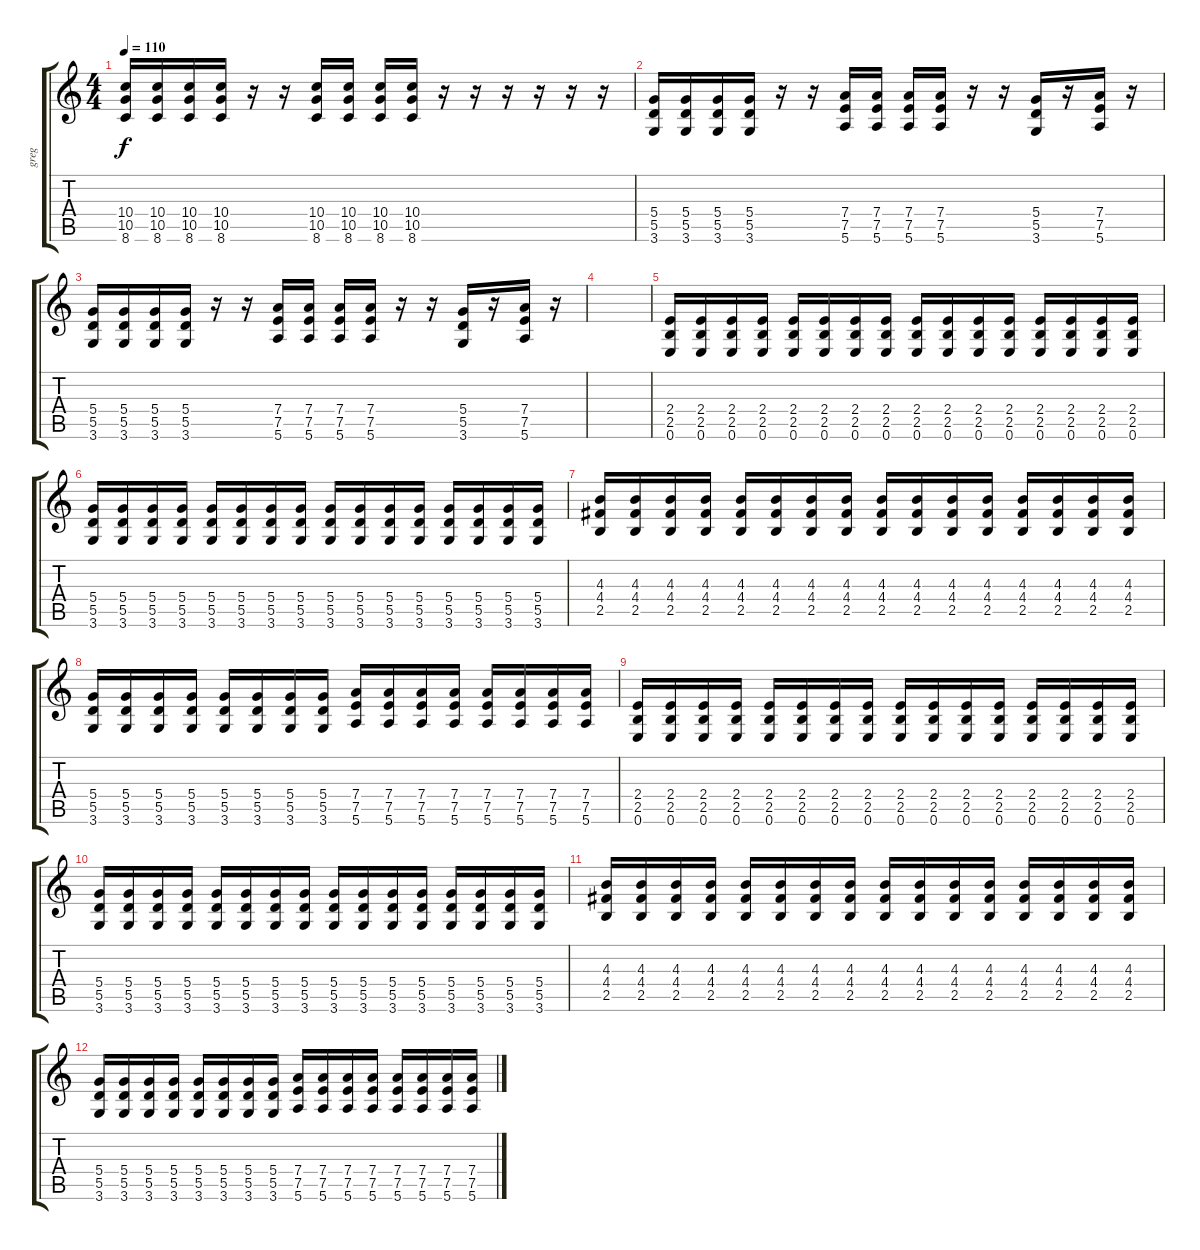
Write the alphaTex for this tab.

\track ("greg" "greg") {instrument overdrivenguitar}
\staff {score tabs}
\tuning (E4 B3 G3 D3 A2 E2) {hide}
\ts (4 4)
\tempo 110
\clef g2
\ks c
(10.4 10.5 8.6).16{dy f} (10.4 10.5 8.6).16 (10.4 10.5 8.6).16 (10.4 10.5 8.6).16 r.16 r.16 (10.4 10.5 8.6).16 (10.4 10.5 8.6).16 (10.4 10.5 8.6).16 (10.4 10.5 8.6).16 r.16 r.16 r.16 r.16 r.16 r.16 |
(5.4 5.5 3.6).16 (5.4 5.5 3.6).16 (5.4 5.5 3.6).16 (5.4 5.5 3.6).16 r.16 r.16 (7.4 7.5 5.6).16 (7.4 7.5 5.6).16 (7.4 7.5 5.6).16 (7.4 7.5 5.6).16 r.16 r.16 (5.4 5.5 3.6).16 r.16 (7.4 7.5 5.6).16 r.16 |
(5.4 5.5 3.6).16 (5.4 5.5 3.6).16 (5.4 5.5 3.6).16 (5.4 5.5 3.6).16 r.16 r.16 (7.4 7.5 5.6).16 (7.4 7.5 5.6).16 (7.4 7.5 5.6).16 (7.4 7.5 5.6).16 r.16 r.16 (5.4 5.5 3.6).16 r.16 (7.4 7.5 5.6).16 r.16 |
|
(2.4 2.5 0.6).16 (2.4 2.5 0.6).16 (2.4 2.5 0.6).16 (2.4 2.5 0.6).16 (2.4 2.5 0.6).16 (2.4 2.5 0.6).16 (2.4 2.5 0.6).16 (2.4 2.5 0.6).16 (2.4 2.5 0.6).16 (2.4 2.5 0.6).16 (2.4 2.5 0.6).16 (2.4 2.5 0.6).16 (2.4 2.5 0.6).16 (2.4 2.5 0.6).16 (2.4 2.5 0.6).16 (2.4 2.5 0.6).16 |
(5.4 5.5 3.6).16 (5.4 5.5 3.6).16 (5.4 5.5 3.6).16 (5.4 5.5 3.6).16 (5.4 5.5 3.6).16 (5.4 5.5 3.6).16 (5.4 5.5 3.6).16 (5.4 5.5 3.6).16 (5.4 5.5 3.6).16 (5.4 5.5 3.6).16 (5.4 5.5 3.6).16 (5.4 5.5 3.6).16 (5.4 5.5 3.6).16 (5.4 5.5 3.6).16 (5.4 5.5 3.6).16 (5.4 5.5 3.6).16 |
(4.3 4.4 2.5).16 (4.3 4.4 2.5).16 (4.3 4.4 2.5).16 (4.3 4.4 2.5).16 (4.3 4.4 2.5).16 (4.3 4.4 2.5).16 (4.3 4.4 2.5).16 (4.3 4.4 2.5).16 (4.3 4.4 2.5).16 (4.3 4.4 2.5).16 (4.3 4.4 2.5).16 (4.3 4.4 2.5).16 (4.3 4.4 2.5).16 (4.3 4.4 2.5).16 (4.3 4.4 2.5).16 (4.3 4.4 2.5).16 |
(5.4 5.5 3.6).16 (5.4 5.5 3.6).16 (5.4 5.5 3.6).16 (5.4 5.5 3.6).16 (5.4 5.5 3.6).16 (5.4 5.5 3.6).16 (5.4 5.5 3.6).16 (5.4 5.5 3.6).16 (7.4 7.5 5.6).16 (7.4 7.5 5.6).16 (7.4 7.5 5.6).16 (7.4 7.5 5.6).16 (7.4 7.5 5.6).16 (7.4 7.5 5.6).16 (7.4 7.5 5.6).16 (7.4 7.5 5.6).16 |
(2.4 2.5 0.6).16 (2.4 2.5 0.6).16 (2.4 2.5 0.6).16 (2.4 2.5 0.6).16 (2.4 2.5 0.6).16 (2.4 2.5 0.6).16 (2.4 2.5 0.6).16 (2.4 2.5 0.6).16 (2.4 2.5 0.6).16 (2.4 2.5 0.6).16 (2.4 2.5 0.6).16 (2.4 2.5 0.6).16 (2.4 2.5 0.6).16 (2.4 2.5 0.6).16 (2.4 2.5 0.6).16 (2.4 2.5 0.6).16 |
(5.4 5.5 3.6).16 (5.4 5.5 3.6).16 (5.4 5.5 3.6).16 (5.4 5.5 3.6).16 (5.4 5.5 3.6).16 (5.4 5.5 3.6).16 (5.4 5.5 3.6).16 (5.4 5.5 3.6).16 (5.4 5.5 3.6).16 (5.4 5.5 3.6).16 (5.4 5.5 3.6).16 (5.4 5.5 3.6).16 (5.4 5.5 3.6).16 (5.4 5.5 3.6).16 (5.4 5.5 3.6).16 (5.4 5.5 3.6).16 |
(4.3 4.4 2.5).16 (4.3 4.4 2.5).16 (4.3 4.4 2.5).16 (4.3 4.4 2.5).16 (4.3 4.4 2.5).16 (4.3 4.4 2.5).16 (4.3 4.4 2.5).16 (4.3 4.4 2.5).16 (4.3 4.4 2.5).16 (4.3 4.4 2.5).16 (4.3 4.4 2.5).16 (4.3 4.4 2.5).16 (4.3 4.4 2.5).16 (4.3 4.4 2.5).16 (4.3 4.4 2.5).16 (4.3 4.4 2.5).16 |
(5.4 5.5 3.6).16 (5.4 5.5 3.6).16 (5.4 5.5 3.6).16 (5.4 5.5 3.6).16 (5.4 5.5 3.6).16 (5.4 5.5 3.6).16 (5.4 5.5 3.6).16 (5.4 5.5 3.6).16 (7.4 7.5 5.6).16 (7.4 7.5 5.6).16 (7.4 7.5 5.6).16 (7.4 7.5 5.6).16 (7.4 7.5 5.6).16 (7.4 7.5 5.6).16 (7.4 7.5 5.6).16 (7.4 7.5 5.6).16
